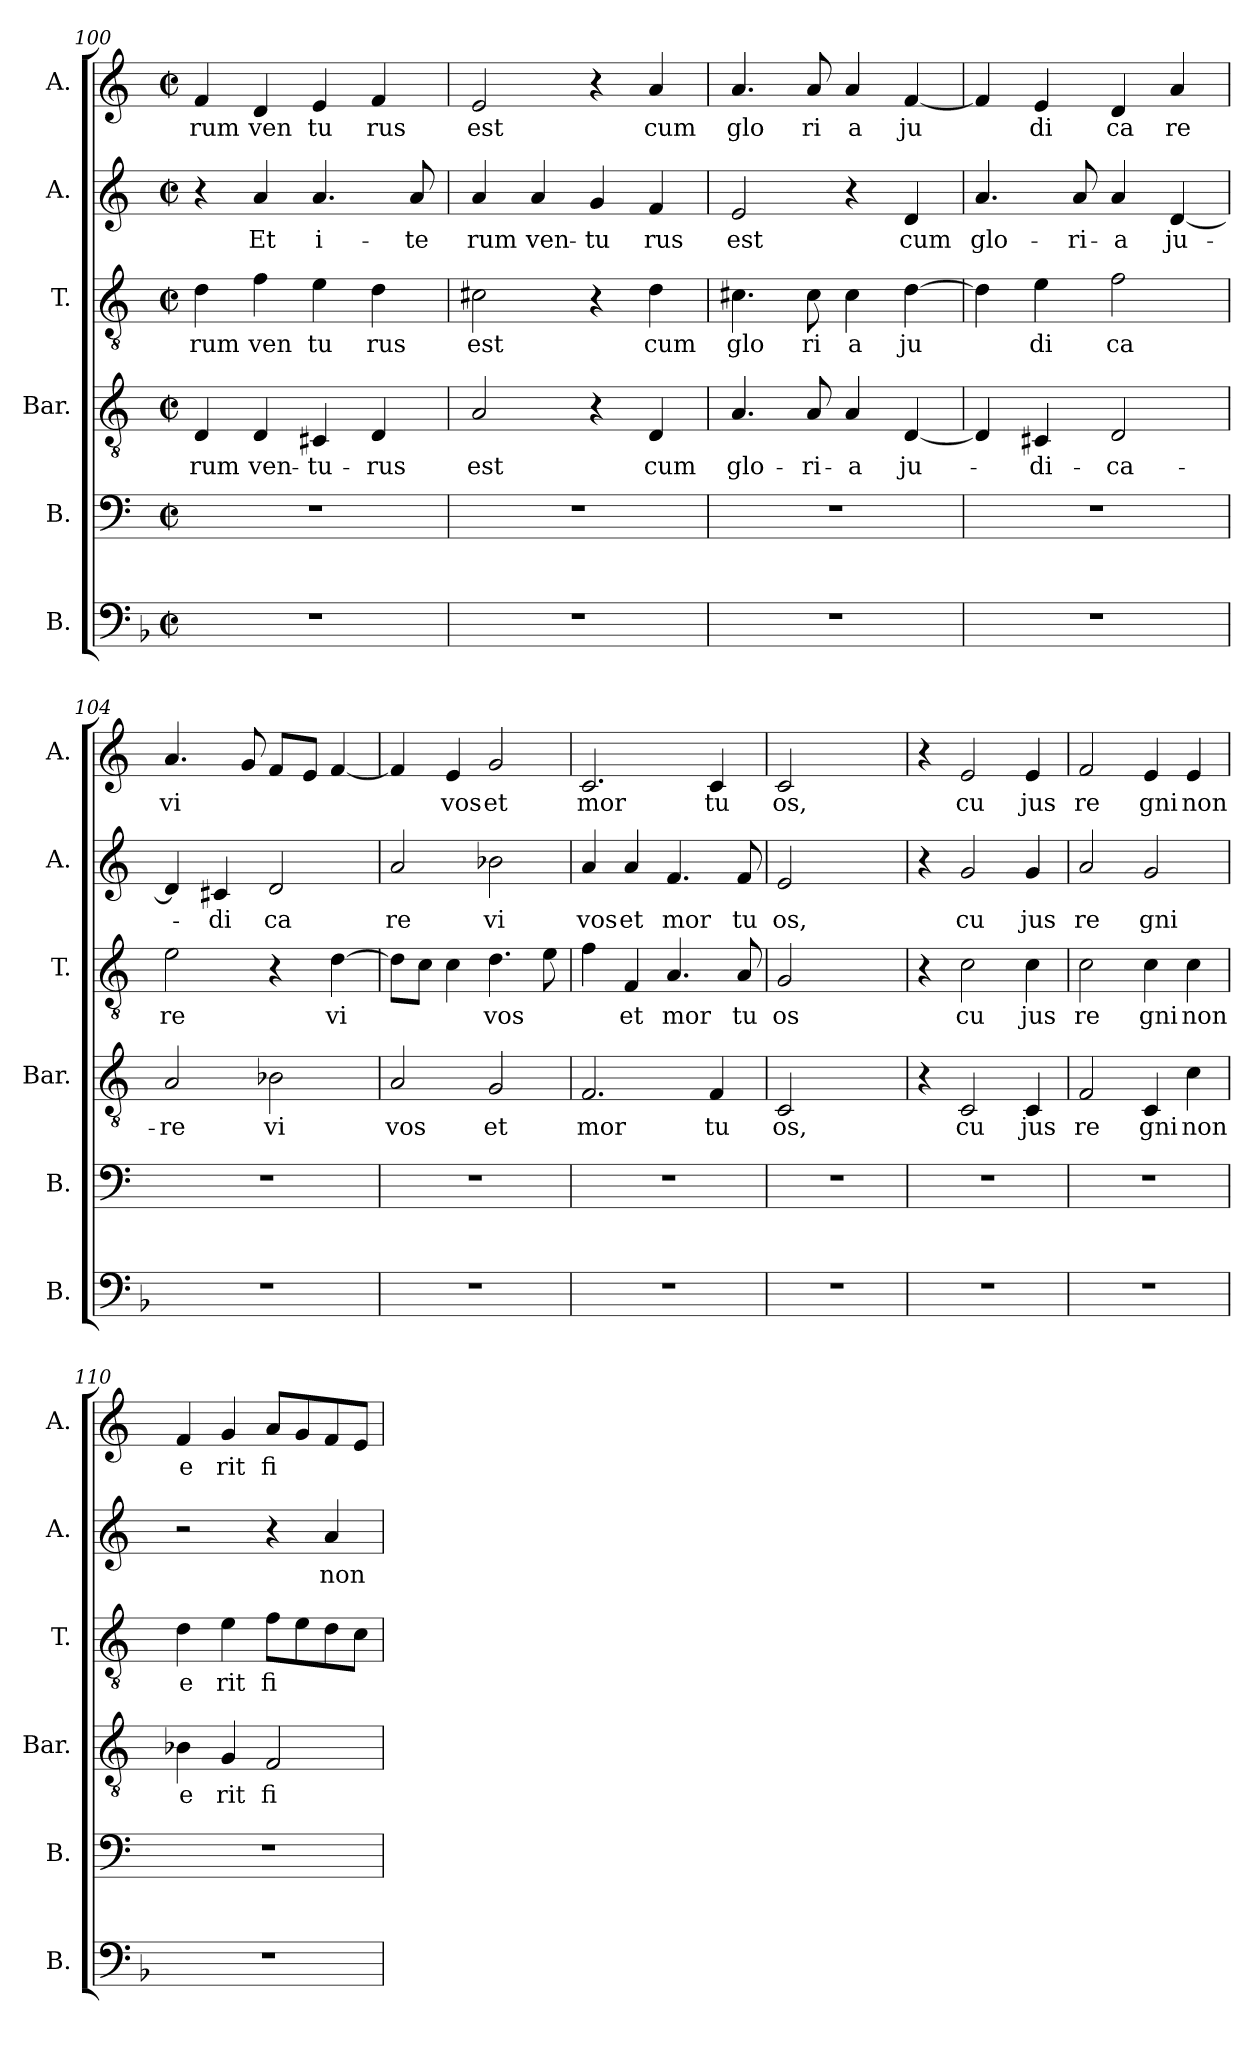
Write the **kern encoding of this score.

**kern	**kern	**kern	**text	**kern	**text	**kern	**text	**kern	**text
*part6	*part5	*part4	*part4	*part3	*part3	*part2	*part2	*part1	*part1
*staff6	*staff5	*staff4	*staff4	*staff3	*staff3	*staff2	*staff2	*staff1	*staff1
*I"B.	*I"B.	*I"Bar.	*	*I"T.	*	*I"A.	*	*I"A.	*
*I'B.	*I'B.	*I'Bar.	*	*I'T.	*	*I'A.	*	*I'A.	*
*clefF4	*clefF4	*clefGv2	*	*clefGv2	*	*clefG2	*	*clefG2	*
*k[b-]	*k[]	*	*	*	*	*	*	*	*
*F:	*C:	*	*	*	*	*	*	*	*
*M2/2	*M2/2	*M2/2	*	*M2/2	*	*M2/2	*	*M2/2	*
*met(c|)	*met(c|)	*met(c|)	*	*met(c|)	*	*met(c|)	*	*met(c|)	*
=100	=100	=100	=100	=100	=100	=100	=100	=100	=100
!	!	!	!LO:LY:b:cj	!	!LO:LY:b:cj	!	!	!	!LO:LY:b:cj
1r	1r	4D/	-rum	4d\	rum	4r	.	4f/	rum
!	!	!	!LO:LY:b:cj	!	!LO:LY:b:cj	!	!LO:LY:b:cj	!	!LO:LY:b:cj
.	.	4D/	ven-	4f\	ven	4a/	Et	4d/	ven
!	!	!	!LO:LY:b:cj	!	!LO:LY:b:cj	!	!LO:LY:b:cj	!	!LO:LY:b:cj
.	.	4C#/	-tu-	4e\	tu	4.a/	i-	4e/	tu
!	!	!	!LO:LY:b:cj	!	!LO:LY:b:cj	!	!	!	!LO:LY:b:cj
.	.	4D/	-rus	4d\	rus	.	.	4f/	rus
!	!	!	!	!	!	!	!LO:LY:b:cj	!	!
.	.	.	.	.	.	8a/	-te	.	.
=101	=101	=101	=101	=101	=101	=101	=101	=101	=101
!	!	!	!LO:LY:b:cj	!	!LO:LY:b:cj	!	!LO:LY:b:cj	!	!LO:LY:b:cj
1r	1r	2A/	est	2c#\	est	4a/	rum	2e/	est
!	!	!	!	!	!	!	!LO:LY:b:cj	!	!
.	.	.	.	.	.	4a/	ven-	.	.
!	!	!	!	!	!	!	!LO:LY:b:cj	!	!
.	.	4r	.	4r	.	4g/	-tu	4r	.
!	!	!	!LO:LY:b:cj	!	!LO:LY:b:cj	!	!LO:LY:b:cj	!	!LO:LY:b:cj
.	.	4D/	cum	4d\	cum	4f/	rus	4a/	cum
=102	=102	=102	=102	=102	=102	=102	=102	=102	=102
!	!	!	!LO:LY:b:cj	!	!LO:LY:b:cj	!	!LO:LY:b:cj	!	!LO:LY:b:cj
1r	1r	4.A/	glo-	4.c#\	glo	2e/	est	4.a/	glo
!	!	!	!LO:LY:b:cj	!	!LO:LY:b:cj	!	!	!	!LO:LY:b:cj
.	.	8A/	-ri-	8c#\	ri	.	.	8a/	ri
!	!	!	!LO:LY:b:cj	!	!LO:LY:b:cj	!	!	!	!LO:LY:b:cj
.	.	4A/	-a	4c#\	a	4r	.	4a/	a
!	!	!	!LO:LY:b:cj	!	!LO:LY:b:cj	!	!LO:LY:b:cj	!	!LO:LY:b:cj
.	.	[<4D/	ju-	[>4d\	ju	4d/	cum	[<4f/	ju
=103	=103	=103	=103	=103	=103	=103	=103	=103	=103
!	!	!	!	!	!	!	!LO:LY:b:cj	!	!
1r	1r	4D/]	.	4d\]	.	4.a/	glo-	4f/]	.
!	!	!	!LO:LY:b:cj	!	!LO:LY:b:cj	!	!	!	!LO:LY:b:cj
.	.	4C#X/	-di-	4e\	di	.	.	4e/	di
!	!	!	!	!	!	!	!LO:LY:b:cj	!	!
.	.	.	.	.	.	8a/	-ri-	.	.
!	!	!	!LO:LY:b:cj	!	!LO:LY:b:cj	!	!LO:LY:b:cj	!	!LO:LY:b:cj
.	.	2D/	-ca-	2f\	ca	4a/	-a	4d/	ca
!	!	!	!	!	!	!	!LO:LY:b:cj	!	!LO:LY:b:cj
.	.	.	.	.	.	[>4d/	ju-	4a/	re
!!LO:LB:g=z
=104	=104	=104	=104	=104	=104	=104	=104	=104	=104
!	!	!	!LO:LY:b:cj	!	!LO:LY:b:cj	!	!	!	!LO:LY:b:cj
*	*	*	*	*	*	*^	*	*	*
1r	1r	2A/	-re	2e\	re	4d/]	64ryy	.	4.a/	vi
.	.	.	.	.	.	.	2ryy	.	.	.
!	!	!	!	!	!	!	!	!LO:LY:b:cj	!	!
.	.	.	.	.	.	4c#/	.	-di	.	.
.	.	.	.	.	.	.	.	.	8g/	.
!	!	!	!LO:LY:b:cj	!	!	!	!	!LO:LY:b:cj	!	!
.	.	2B-X\	vi	4r	.	2d/	.	ca	8f/L	.
.	.	.	.	.	.	.	4ryy	.	.	.
.	.	.	.	.	.	.	.	.	8e/J	.
!	!	!	!	!	!LO:LY:b:cj	!	!	!	!	!
.	.	.	.	[>4d\	vi	.	.	.	[<4f/	.
.	.	.	.	.	.	.	8...ryy	.	.	.
=105	=105	=105	=105	=105	=105	=105	=105	=105	=105	=105
!	!	!	!LO:LY:b:cj	!	!	!	!	!LO:LY:b:cj	!	!
*	*	*	*	*	*	*v	*v	*	*	*
1r	1r	2A/	vos	8d\L]	.	2a/	re	4f/]	.
.	.	.	.	8c\J	.	.	.	.	.
!	!	!	!	!	!	!	!	!	!LO:LY:b:cj
.	.	.	.	4c\	.	.	.	4e/	vos
!	!	!	!LO:LY:b:cj	!	!LO:LY:b	!	!LO:LY:b:cj	!	!LO:LY:b:cj
.	.	2G/	et	4.d\	vos	2b-X\	vi	2g/	et
.	.	.	.	8e\	.	.	.	.	.
=106	=106	=106	=106	=106	=106	=106	=106	=106	=106
!	!	!	!LO:LY:b:cj	!	!	!	!LO:LY:b:cj	!	!LO:LY:b:cj
1r	1r	2.F/	mor	4f\	.	4a/	vos	2.c/	mor
!	!	!	!	!	!LO:LY:b:cj	!	!LO:LY:b:cj	!	!
.	.	.	.	4F/	et	4a/	et	.	.
!	!	!	!	!	!LO:LY:b:cj	!	!LO:LY:b:cj	!	!
.	.	.	.	4.A/	mor	4.f/	mor	.	.
!	!	!	!LO:LY:b:cj	!	!	!	!	!	!LO:LY:b:cj
.	.	4F/	tu	.	.	.	.	4c/	tu
!	!	!	!	!	!LO:LY:b:cj	!	!LO:LY:b:cj	!	!
.	.	.	.	8A/	tu	8f/	tu	.	.
=107	=107	=107	=107	=107	=107	=107	=107	=107	=107
!	!	!	!LO:LY:b:cj	!	!LO:LY:b:cj	!	!LO:LY:b:cj	!	!LO:LY:b:cj
1r	1r	2C/	os,	2G/	os	2e/	os,	2c/	os,
.	.	2ryy	.	2ryy	.	2ryy	.	2ryy	.
=108	=108	=108	=108	=108	=108	=108	=108	=108	=108
1r	1r	4r	.	4r	.	4r	.	4r	.
!	!	!	!LO:LY:b:cj	!	!LO:LY:b:cj	!	!LO:LY:b:cj	!	!LO:LY:b:cj
.	.	2C/	cu	2c\	cu	2g/	cu	2e/	cu
!	!	!	!LO:LY:b:cj	!	!LO:LY:b:cj	!	!LO:LY:b:cj	!	!LO:LY:b:cj
.	.	4C/	jus	4c\	jus	4g/	jus	4e/	jus
=109	=109	=109	=109	=109	=109	=109	=109	=109	=109
!	!	!	!LO:LY:b:cj	!	!LO:LY:b:cj	!	!LO:LY:b:cj	!	!LO:LY:b:cj
1r	1r	2F/	re	2c\	re	2a/	re	2f/	re
!	!	!	!LO:LY:b:cj	!	!LO:LY:b:cj	!	!LO:LY:b:cj	!	!LO:LY:b:cj
.	.	4C/	gni	4c\	gni	2g/	gni	4e/	gni
!	!	!	!LO:LY:b:cj	!	!LO:LY:b:cj	!	!	!	!LO:LY:b:cj
.	.	4c\	non	4c\	non	.	.	4e/	non
=110	=110	=110	=110	=110	=110	=110	=110	=110	=110
!	!	!	!LO:LY:b:cj	!	!LO:LY:b:cj	!	!	!	!LO:LY:b:cj
1r	1r	4B-X\	e	4d\	e	2r	.	4f/	e
!	!	!	!LO:LY:b:cj	!	!LO:LY:b:cj	!	!	!	!LO:LY:b:cj
.	.	4G/	rit	4e\	rit	.	.	4g/	rit
!	!	!	!LO:LY:b:cj	!	!LO:LY:b:cj	!	!	!	!LO:LY:b:cj
.	.	2F/	fi	8f\L	fi	4r	.	8a/L	fi
.	.	.	.	8e\	.	.	.	8g/	.
!	!	!	!	!	!	!	!LO:LY:b:cj	!	!
.	.	.	.	8d\	.	4a/	non	8f/	.
.	.	.	.	8c\J	.	.	.	8e/J	.
=	=	=	=	=	=	=	=	=	=
*-	*-	*-	*-	*-	*-	*-	*-	*-	*-
